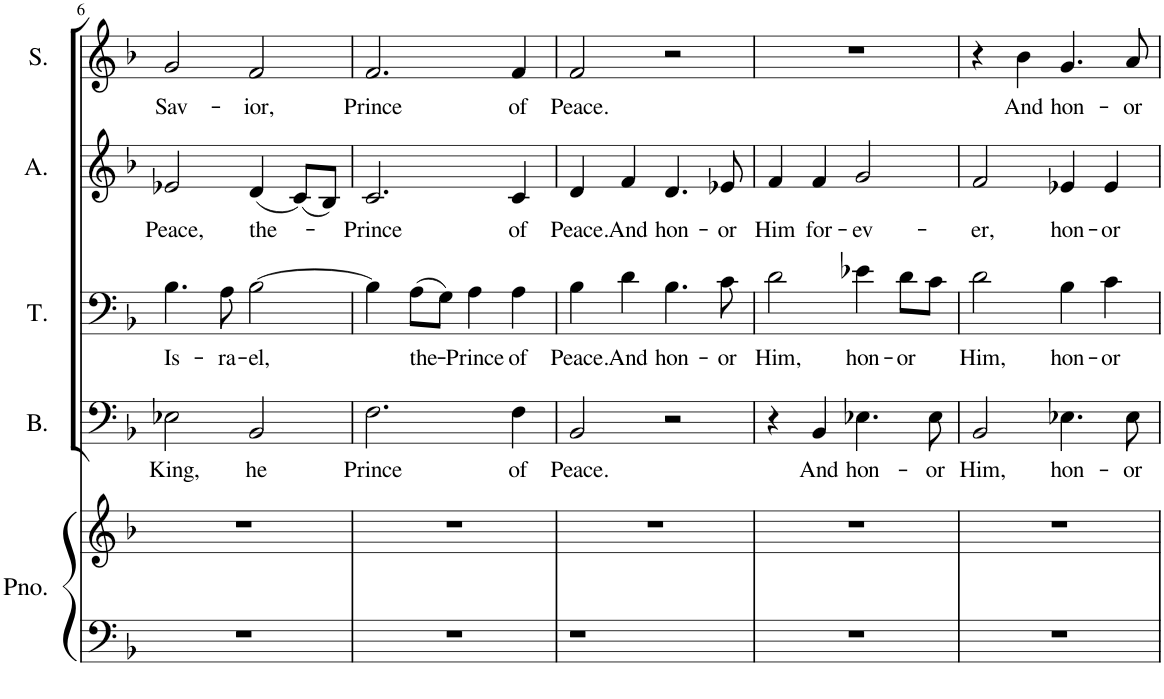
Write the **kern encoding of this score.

**kern	**kern	**kern	**text	**kern	**text	**kern	**text	**kern	**text
*part5	*part5	*part4	*part4	*part3	*part3	*part2	*part2	*part1	*part1
*staff6	*staff5	*staff4	*staff4	*staff3	*staff3	*staff2	*staff2	*staff1	*staff1
*I"Piano	*	*I"Bass	*	*I"Tenor	*	*I"Alto	*	*I"Soprano	*
*I'Pno.	*	*I'B.	*	*I'T.	*	*I'A.	*	*I'S.	*
!!LO:PB:g=z
*clefF4	*clefG2	*clefF4	*	*clefF4	*	*clefG2	*	*clefG2	*
*k[b-]	*k[b-]	*k[b-]	*	*k[b-]	*	*k[b-]	*	*k[b-]	*
*M2/2	*M2/2	*M2/2	*	*M2/2	*	*M2/2	*	*M2/2	*
*met(c|)	*met(c|)	*met(c|)	*	*met(c|)	*	*met(c|)	*	*met(c|)	*
=6	=6	=6	=6	=6	=6	=6	=6	=6	=6
!	!	!	!LO:LY:b	!	!LO:LY:b	!	!LO:LY:b	!	!LO:LY:b
1r	1r	2E-X\	King,	4.B-\	Is-	2e-X/	Peace,	2g/	Sav-
!	!	!	!	!	!LO:LY:b	!	!	!	!
.	.	.	.	8A\	-ra-	.	.	.	.
!	!	!	!LO:LY:b	!	!LO:LY:b	!	!LO:LY:b	!	!LO:LY:b
.	.	2BB-/	he	[2B-\	-el,	(4d/	the-	2f/	-ior,
.	.	.	.	.	.	(8c/L)	.	.	.
.	.	.	.	.	.	8B-/J)	.	.	.
=7	=7	=7	=7	=7	=7	=7	=7	=7	=7
!	!	!	!LO:LY:b	!	!	!	!LO:LY:b	!	!LO:LY:b
1r	1r	2.F\	Prince	4B-\]	.	2.c/	-Prince	2.f/	Prince
!	!	!	!	!	!LO:LY:b	!	!	!	!
.	.	.	.	(8A\L	the-	.	.	.	.
.	.	.	.	8G\J)	.	.	.	.	.
!	!	!	!	!	!LO:LY:b	!	!	!	!
.	.	.	.	4A\	-Prince	.	.	.	.
!	!	!	!LO:LY:b	!	!LO:LY:b	!	!LO:LY:b	!	!LO:LY:b
.	.	4F\	of	4A\	of	4c/	of	4f/	of
=8	=8	=8	=8	=8	=8	=8	=8	=8	=8
!	!	!	!LO:LY:b	!	!LO:LY:b	!	!LO:LY:b	!	!LO:LY:b
1r	1r	2BB-/	Peace.	4B-\	Peace.	4d/	Peace.	2f/	Peace.
!	!	!	!	!	!LO:LY:b	!	!LO:LY:b	!	!
.	.	.	.	4d\	And	4f/	And	.	.
!	!	!	!	!	!LO:LY:b	!	!LO:LY:b	!	!
.	.	2r	.	4.B-\	hon-	4.d/	hon-	2r	.
!	!	!	!	!	!LO:LY:b	!	!LO:LY:b	!	!
.	.	.	.	8c\	-or	8e-X/	-or	.	.
=9	=9	=9	=9	=9	=9	=9	=9	=9	=9
!	!	!	!	!	!LO:LY:b	!	!LO:LY:b	!	!
1r	1r	4r	.	2d\	Him,	4f/	Him	1r	.
!	!	!	!LO:LY:b	!	!	!	!LO:LY:b	!	!
.	.	4BB-/	And	.	.	4f/	for-	.	.
!	!	!	!LO:LY:b	!	!LO:LY:b	!	!LO:LY:b	!	!
.	.	4.E-X\	hon-	4e-X\	hon-	2g/	-ev-	.	.
!	!	!	!	!	!LO:LY:b	!	!	!	!
.	.	.	.	8d\L	-or	.	.	.	.
!	!	!	!LO:LY:b	!	!	!	!	!	!
.	.	8E-\	-or	8c\J	.	.	.	.	.
=10	=10	=10	=10	=10	=10	=10	=10	=10	=10
!	!	!	!LO:LY:b	!	!LO:LY:b	!	!LO:LY:b	!	!
1r	1r	2BB-/	Him,	2d\	Him,	2f/	-er,	4r	.
!	!	!	!	!	!	!	!	!	!LO:LY:b
.	.	.	.	.	.	.	.	4b-\	And
!	!	!	!LO:LY:b	!	!LO:LY:b	!	!LO:LY:b	!	!LO:LY:b
.	.	4.E-X\	hon-	4B-\	hon-	4e-X/	hon-	4.g/	hon-
!	!	!	!	!	!LO:LY:b	!	!LO:LY:b	!	!
.	.	.	.	4c\	-or	4e-/	-or	.	.
!	!	!	!LO:LY:b	!	!	!	!	!	!LO:LY:b
.	.	8E-\	-or	.	.	.	.	8a/	-or
=	=	=	=	=	=	=	=	=	=
*-	*-	*-	*-	*-	*-	*-	*-	*-	*-
